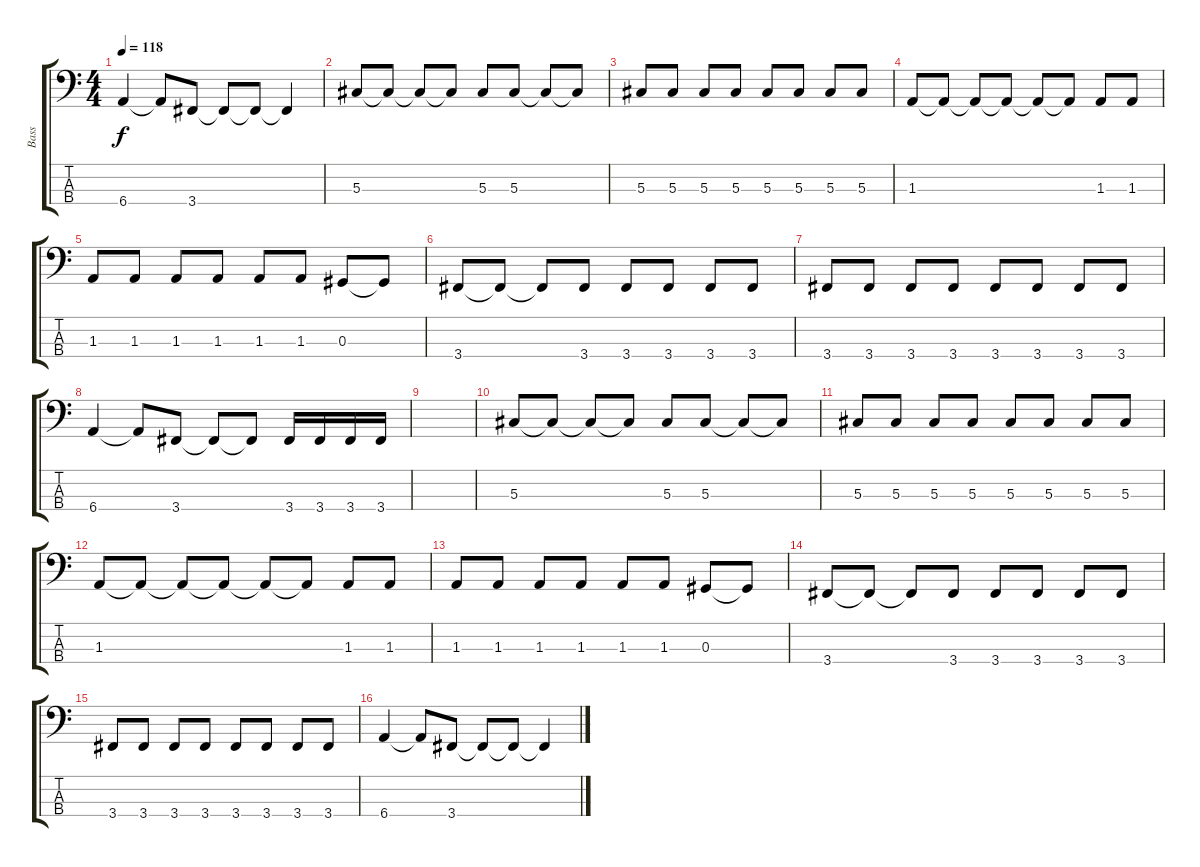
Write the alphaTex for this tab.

\track ("Bass" "Bass") {instrument electricbasspick}
\staff {score tabs}
\tuning (Gb2 Db2 Ab1 Eb1) {hide}
\ts (4 4)
\tempo 118
\clef f4
\ks c
6.4.4{dy f} 6.4{t}.8 3.4.8 3.4{t}.8 3.4{t}.8 3.4{t}.4 |
5.3.8 5.3{t}.8 5.3{t}.8 5.3{t}.8 5.3.8 5.3.8 5.3{t}.8 5.3{t}.8 |
5.3.8 5.3.8 5.3.8 5.3.8 5.3.8 5.3.8 5.3.8 5.3.8 |
1.3.8 1.3{t}.8 1.3{t}.8 1.3{t}.8 1.3{t}.8 1.3{t}.8 1.3.8 1.3.8 |
1.3.8 1.3.8 1.3.8 1.3.8 1.3.8 1.3.8 0.3.8 0.3{t}.8 |
3.4.8 3.4{t}.8 3.4{t}.8 3.4.8 3.4.8 3.4.8 3.4.8 3.4.8 |
3.4.8 3.4.8 3.4.8 3.4.8 3.4.8 3.4.8 3.4.8 3.4.8 |
6.4.4 6.4{t}.8 3.4.8 3.4{t}.8 3.4{t}.8 3.4.16 3.4.16 3.4.16 3.4.16 |
|
5.3.8 5.3{t}.8 5.3{t}.8 5.3{t}.8 5.3.8 5.3.8 5.3{t}.8 5.3{t}.8 |
5.3.8 5.3.8 5.3.8 5.3.8 5.3.8 5.3.8 5.3.8 5.3.8 |
1.3.8 1.3{t}.8 1.3{t}.8 1.3{t}.8 1.3{t}.8 1.3{t}.8 1.3.8 1.3.8 |
1.3.8 1.3.8 1.3.8 1.3.8 1.3.8 1.3.8 0.3.8 0.3{t}.8 |
3.4.8 3.4{t}.8 3.4{t}.8 3.4.8 3.4.8 3.4.8 3.4.8 3.4.8 |
3.4.8 3.4.8 3.4.8 3.4.8 3.4.8 3.4.8 3.4.8 3.4.8 |
6.4.4 6.4{t}.8 3.4.8 3.4{t}.8 3.4{t}.8 3.4{t}.4
